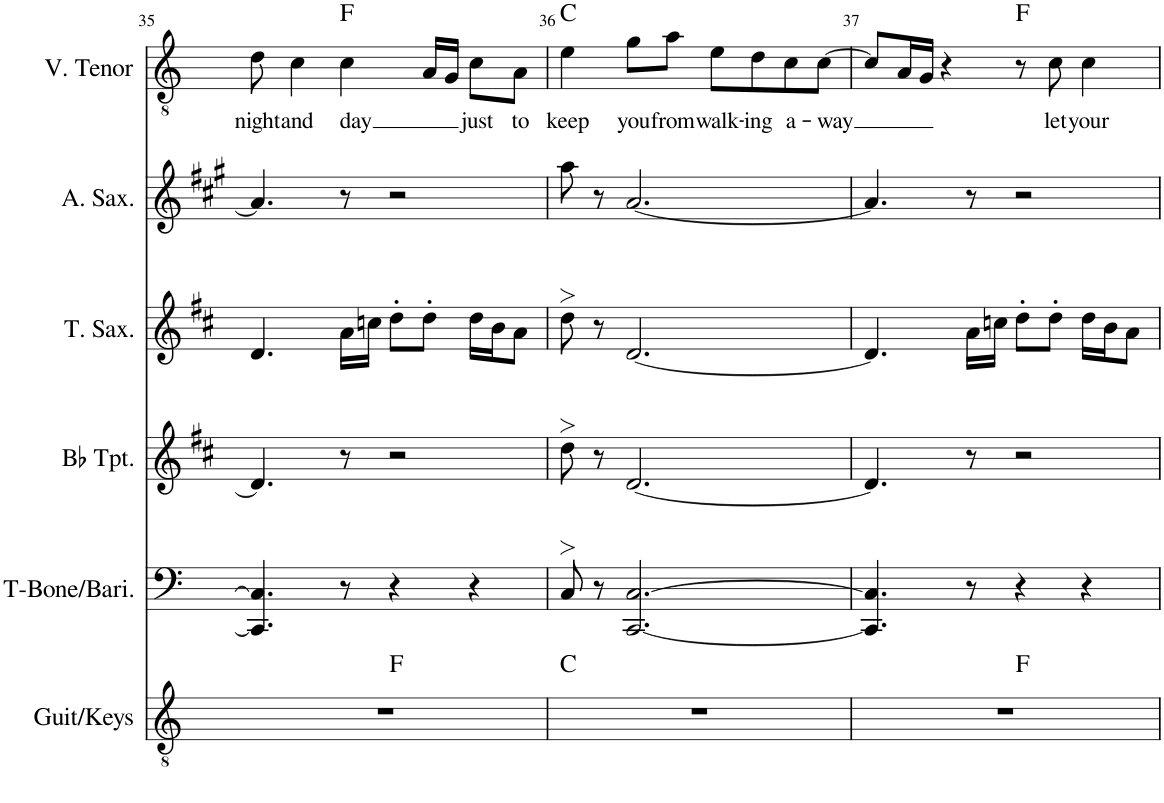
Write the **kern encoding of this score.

**kern	**harte	**kern	**kern	**kern	**kern	**kern	**text	**harte
*part6	*part6	*part5	*part4	*part3	*part2	*part1	*part1	*part1
*staff6	*	*staff5	*staff4	*staff3	*staff2	*staff1	*staff1	*
*I"Guit/Keys	*	*I"T-Bone/Bari	*I"Bb Trumpet	*I"Tenor Sax	*I"Alto Saxophone	*I"V. Tenor	*	*
*I'Guit/Keys	*	*I'T-Bone/Bari.	*I'Bb Tpt.	*I'T. Sax.	*I'A. Sax.	*I'V. Tenor	*	*
!!LO:PB:g=z
*clefGv2	*	*clefF4	*clefG2	*clefG2	*clefG2	*clefGv2	*	*
*	*	*	*Trd1c2	*Trd8c14	*Trd5c9	*	*	*
*k[]	*	*k[]	*k[f#c#]	*k[f#c#]	*k[f#c#g#]	*k[]	*	*
*M4/4	*	*M4/4	*M4/4	*M4/4	*M4/4	*M4/4	*	*
=35	=35	=35	=35	=35	=35	=35	=35	=35
!	!	!	!	!	!	!	!LO:LY:b	!
*^	*	*	*	*	*	*	*	*
1r	2ryy	.	4.CC/] 4.C/]	4.d/]	4.d/	4.a/]	8d\	night	.
!	!	!	!	!	!	!	!	!LO:LY:b	!
.	.	.	.	.	.	.	4c\	and	.
!	!	!	!	!	!	!	!	!LO:LY:b	!
.	.	.	8r	8r	16a\LL	8r	4c\	day	F:maj
.	.	.	.	.	16ccn\JJ	.	.	.	.
.	2ryy	F:maj	4r	2r	8dd'\L	2r	.	.	.
.	.	.	.	.	8dd'\J	.	16A/LL	.	.
.	.	.	.	.	.	.	16G/JJ	.	.
!	!	!	!	!	!	!	!	!LO:LY:b	!
.	.	.	4r	.	16dd\LL	.	8c\L	just	.
.	.	.	.	.	16b\J	.	.	.	.
!	!	!	!	!	!	!	!	!LO:LY:b	!
.	.	.	.	.	8a\J	.	8A\J	to	.
=36	=36	=36	=36	=36	=36	=36	=36	=36	=36
!	!	!	!	!	!	!	!	!LO:LY:b	!
*v	*v	*	*	*	*	*	*	*	*
1r	C:maj	8C>/	8dd>\	8dd>\	8aa\	4e\	keep	C:maj
.	.	8r	8r	8r	8r	.	.	.
!	!	!	!	!	!	!	!LO:LY:b	!
.	.	[2.CC/ [2.C/	[2.d/	[2.d/	[2.a/	8g\L	you	.
!	!	!	!	!	!	!	!LO:LY:b	!
.	.	.	.	.	.	8a\J	from	.
!	!	!	!	!	!	!	!LO:LY:b	!
.	.	.	.	.	.	8e\L	walk-	.
!	!	!	!	!	!	!	!LO:LY:b	!
.	.	.	.	.	.	8d\	-ing	.
!	!	!	!	!	!	!	!LO:LY:b	!
.	.	.	.	.	.	8c\	a-	.
!	!	!	!	!	!	!	!LO:LY:b	!
.	.	.	.	.	.	[8c\J	-way	.
=37	=37	=37	=37	=37	=37	=37	=37	=37
*^	*	*	*	*	*	*	*	*
1r	2ryy	.	4.CC/] 4.C/]	4.d/]	4.d/]	4.a/]	8c/L]	.	.
.	.	.	.	.	.	.	16A/L	.	.
.	.	.	.	.	.	.	16G/JJ	.	.
.	.	.	.	.	.	.	4r	.	.
.	.	.	8r	8r	16a\LL	8r	.	.	.
.	.	.	.	.	16ccn\JJ	.	.	.	.
.	2ryy	F:maj	4r	2r	8dd'\L	2r	8r	.	F:maj
!	!	!	!	!	!	!	!	!LO:LY:b	!
.	.	.	.	.	8dd'\J	.	8c\	let	.
!	!	!	!	!	!	!	!	!LO:LY:b	!
.	.	.	4r	.	16dd\LL	.	4c\	your	.
.	.	.	.	.	16b\J	.	.	.	.
.	.	.	.	.	8a\J	.	.	.	.
*v	*v	*	*	*	*	*	*	*	*
=	=	=	=	=	=	=	=	=
*-	*-	*-	*-	*-	*-	*-	*-	*-
